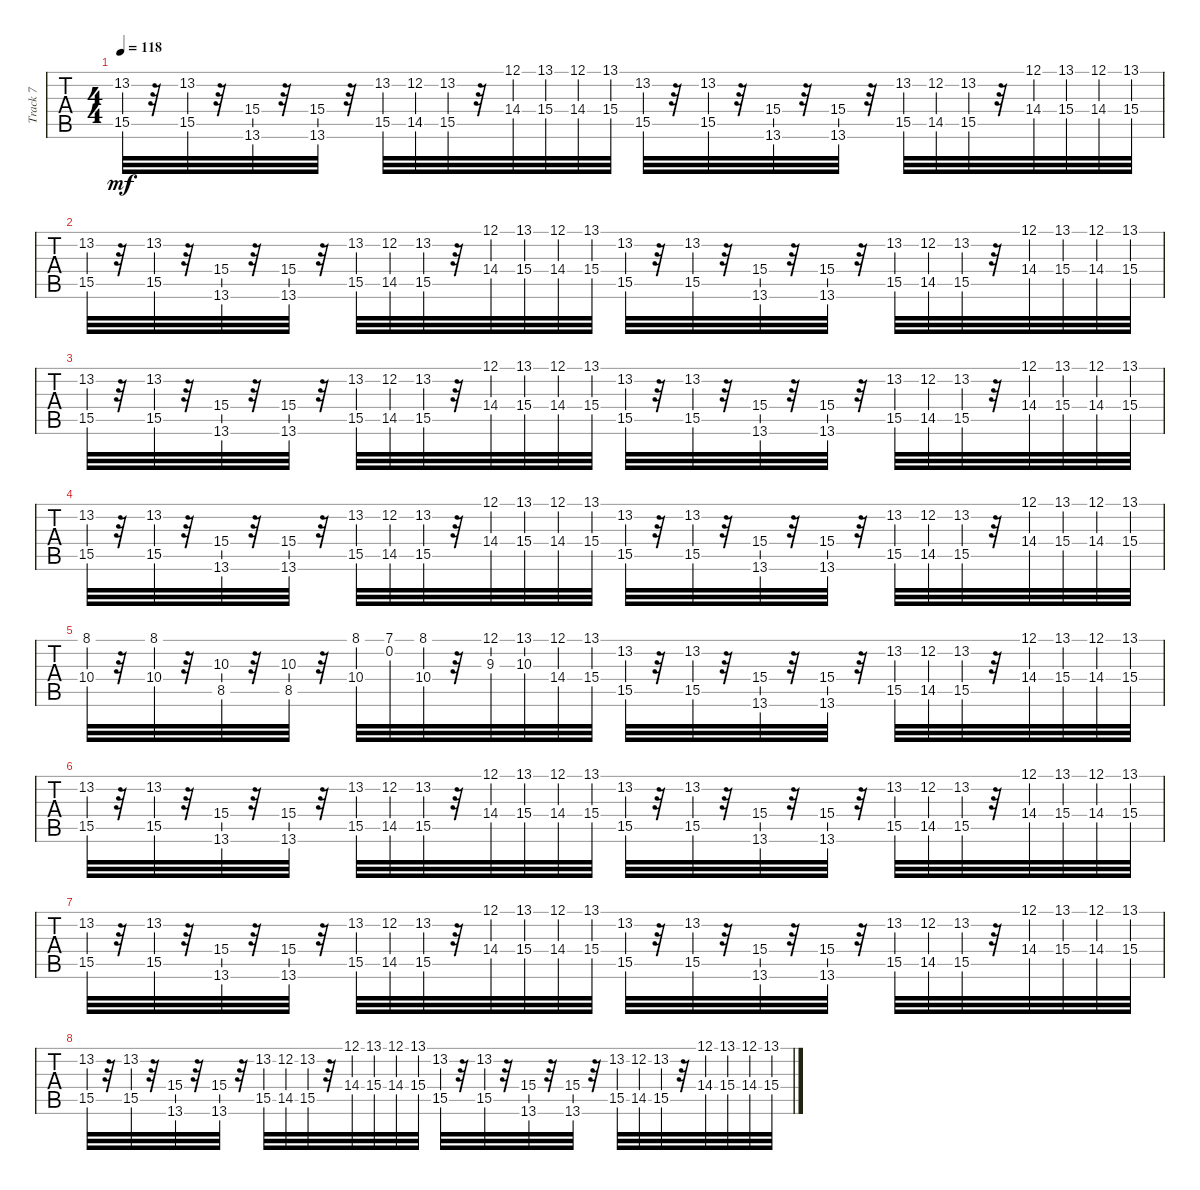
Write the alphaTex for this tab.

\track ("Track 7" "Track 7") {instrument accordion}
\staff {tabs}
\tuning (E4 B3 G3 D3 A2 E2) {hide}
\ts (4 4)
\tempo 118
\clef g2
\ks c
(13.2 15.5).32{dy mf} r.32 (13.2 15.5).32 r.32 (15.4 13.6).32 r.32 (15.4 13.6).32 r.32 (13.2 15.5).32 (12.2 14.5).32 (13.2 15.5).32 r.32 (12.1 14.4).32 (13.1 15.4).32 (12.1 14.4).32 (13.1 15.4).32 (13.2 15.5).32 r.32 (13.2 15.5).32 r.32 (15.4 13.6).32 r.32 (15.4 13.6).32 r.32 (13.2 15.5).32 (12.2 14.5).32 (13.2 15.5).32 r.32 (12.1 14.4).32 (13.1 15.4).32 (12.1 14.4).32 (13.1 15.4).32 |
(13.2 15.5).32 r.32 (13.2 15.5).32 r.32 (15.4 13.6).32 r.32 (15.4 13.6).32 r.32 (13.2 15.5).32 (12.2 14.5).32 (13.2 15.5).32 r.32 (12.1 14.4).32 (13.1 15.4).32 (12.1 14.4).32 (13.1 15.4).32 (13.2 15.5).32 r.32 (13.2 15.5).32 r.32 (15.4 13.6).32 r.32 (15.4 13.6).32 r.32 (13.2 15.5).32 (12.2 14.5).32 (13.2 15.5).32 r.32 (12.1 14.4).32 (13.1 15.4).32 (12.1 14.4).32 (13.1 15.4).32 |
(13.2 15.5).32 r.32 (13.2 15.5).32 r.32 (15.4 13.6).32 r.32 (15.4 13.6).32 r.32 (13.2 15.5).32 (12.2 14.5).32 (13.2 15.5).32 r.32 (12.1 14.4).32 (13.1 15.4).32 (12.1 14.4).32 (13.1 15.4).32 (13.2 15.5).32 r.32 (13.2 15.5).32 r.32 (15.4 13.6).32 r.32 (15.4 13.6).32 r.32 (13.2 15.5).32 (12.2 14.5).32 (13.2 15.5).32 r.32 (12.1 14.4).32 (13.1 15.4).32 (12.1 14.4).32 (13.1 15.4).32 |
(13.2 15.5).32 r.32 (13.2 15.5).32 r.32 (15.4 13.6).32 r.32 (15.4 13.6).32 r.32 (13.2 15.5).32 (12.2 14.5).32 (13.2 15.5).32 r.32 (12.1 14.4).32 (13.1 15.4).32 (12.1 14.4).32 (13.1 15.4).32 (13.2 15.5).32 r.32 (13.2 15.5).32 r.32 (15.4 13.6).32 r.32 (15.4 13.6).32 r.32 (13.2 15.5).32 (12.2 14.5).32 (13.2 15.5).32 r.32 (12.1 14.4).32 (13.1 15.4).32 (12.1 14.4).32 (13.1 15.4).32 |
(8.1 10.4).32 r.32 (8.1 10.4).32 r.32 (10.3 8.5).32 r.32 (10.3 8.5).32 r.32 (8.1 10.4).32 (7.1 0.2).32 (8.1 10.4).32 r.32 (12.1 9.3).32 (13.1 10.3).32 (12.1 14.4).32 (13.1 15.4).32 (13.2 15.5).32 r.32 (13.2 15.5).32 r.32 (15.4 13.6).32 r.32 (15.4 13.6).32 r.32 (13.2 15.5).32 (12.2 14.5).32 (13.2 15.5).32 r.32 (12.1 14.4).32 (13.1 15.4).32 (12.1 14.4).32 (13.1 15.4).32 |
(13.2 15.5).32 r.32 (13.2 15.5).32 r.32 (15.4 13.6).32 r.32 (15.4 13.6).32 r.32 (13.2 15.5).32 (12.2 14.5).32 (13.2 15.5).32 r.32 (12.1 14.4).32 (13.1 15.4).32 (12.1 14.4).32 (13.1 15.4).32 (13.2 15.5).32 r.32 (13.2 15.5).32 r.32 (15.4 13.6).32 r.32 (15.4 13.6).32 r.32 (13.2 15.5).32 (12.2 14.5).32 (13.2 15.5).32 r.32 (12.1 14.4).32 (13.1 15.4).32 (12.1 14.4).32 (13.1 15.4).32 |
(13.2 15.5).32 r.32 (13.2 15.5).32 r.32 (15.4 13.6).32 r.32 (15.4 13.6).32 r.32 (13.2 15.5).32 (12.2 14.5).32 (13.2 15.5).32 r.32 (12.1 14.4).32 (13.1 15.4).32 (12.1 14.4).32 (13.1 15.4).32 (13.2 15.5).32 r.32 (13.2 15.5).32 r.32 (15.4 13.6).32 r.32 (15.4 13.6).32 r.32 (13.2 15.5).32 (12.2 14.5).32 (13.2 15.5).32 r.32 (12.1 14.4).32 (13.1 15.4).32 (12.1 14.4).32 (13.1 15.4).32 |
(13.2 15.5).32 r.32 (13.2 15.5).32 r.32 (15.4 13.6).32 r.32 (15.4 13.6).32 r.32 (13.2 15.5).32 (12.2 14.5).32 (13.2 15.5).32 r.32 (12.1 14.4).32 (13.1 15.4).32 (12.1 14.4).32 (13.1 15.4).32 (13.2 15.5).32 r.32 (13.2 15.5).32 r.32 (15.4 13.6).32 r.32 (15.4 13.6).32 r.32 (13.2 15.5).32 (12.2 14.5).32 (13.2 15.5).32 r.32 (12.1 14.4).32 (13.1 15.4).32 (12.1 14.4).32 (13.1 15.4).32
